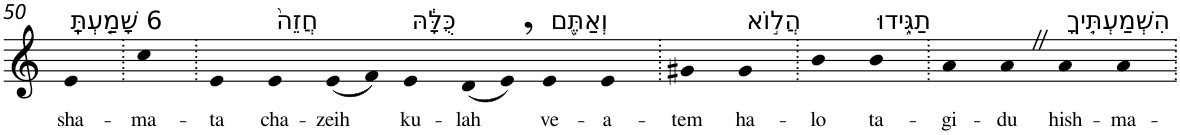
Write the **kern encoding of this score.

**kern	**text
*part1	*part1
*staff1	*staff1
*I"Piano	*
*I'Pno	*
!!LO:PB:g=z
*clefG2	*
*k[]	*
=50	=50
!LO:TX:a:t=6 שָׁמַ֤עְתָּֽ	!
!	!LO:LY:b
4e	sha-
=51.	=51.
!	!LO:LY:b
4cc	-ma-
=52.	=52.
!	!LO:LY:b
4e	-ta
!LO:TX:a:t=חֲזֵה֙	!
!	!LO:LY:b
4e	cha-
!	!LO:LY:b
(8e	-zeih
8f)	.
!LO:TX:a:t=כֻּלָּ֔הּ	!
!	!LO:LY:b
4e	ku-
!	!LO:LY:b
(8d	-lah
8e,)	.
!LO:TX:a:t=וְאַתֶּ֖ם	!
!	!LO:LY:b
4e	ve-
!	!LO:LY:b
4e	-a-
=53.	=53.
!	!LO:LY:b
4g#X	-tem
!LO:TX:a:t=הֲל֣וֹא	!
!	!LO:LY:b
4g#	ha-
=54.	=54.
!	!LO:LY:b
4b	-lo
!LO:TX:a:t=תַגִּ֑ידוּ	!
!	!LO:LY:b
4b	ta-
=55.	=55.
!	!LO:LY:b
4a	-gi-
!	!LO:LY:b
4aZ	-du
!LO:TX:a:t=הִשְׁמַעְתִּ֤יךָ	!
!	!LO:LY:b
4a	hish-
!	!LO:LY:b
4a	-ma-
=.	=.
*-	*-
